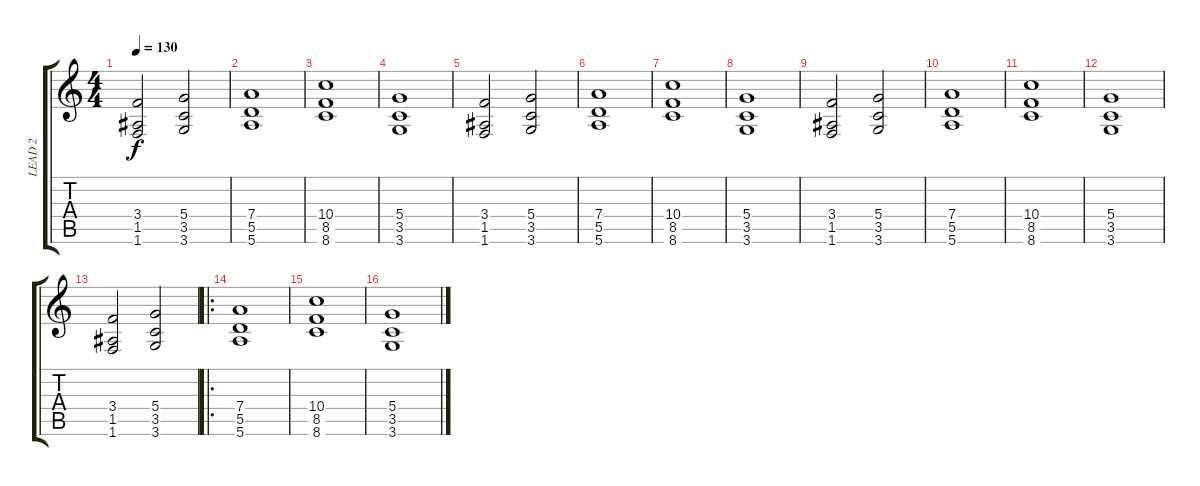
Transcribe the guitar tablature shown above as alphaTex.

\track ("LEAD 2" "LEAD 2") {instrument distortionguitar}
\staff {score tabs}
\tuning (E4 B3 G3 D3 A2 E2) {hide}
\ts (4 4)
\tempo 130
\clef g2
\ks c
(3.4 1.5 1.6).2{dy f} (5.4 3.5 3.6).2 |
(7.4 5.5 5.6).1 |
(10.4 8.5 8.6).1 |
(5.4 3.5 3.6).1 |
(3.4 1.5 1.6).2 (5.4 3.5 3.6).2 |
(7.4 5.5 5.6).1 |
(10.4 8.5 8.6).1 |
(5.4 3.5 3.6).1 |
(3.4 1.5 1.6).2 (5.4 3.5 3.6).2 |
(7.4 5.5 5.6).1 |
(10.4 8.5 8.6).1 |
(5.4 3.5 3.6).1 |
(3.4 1.5 1.6).2 (5.4 3.5 3.6).2 |
\ro
(7.4 5.5 5.6).1 |
(10.4 8.5 8.6).1 |
(5.4 3.5 3.6).1
